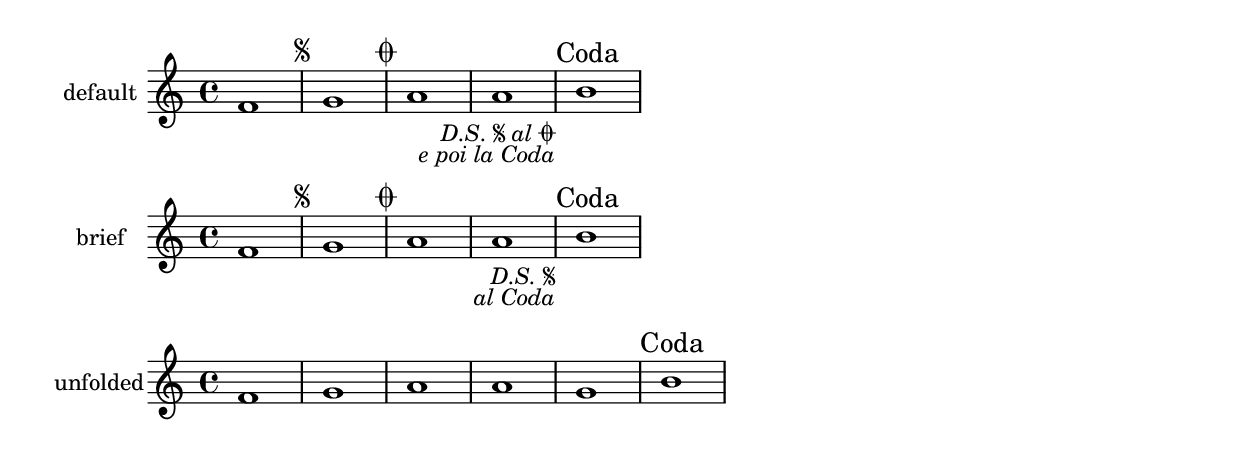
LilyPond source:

\version "2.23.6"

#(ly:set-option 'warning-as-error #t)

\header {
  texidoc="This tests @emph{D.S. al Coda} form and how it unfolds."
}

piece = \new Voice \fixed c' {
  f1
  \repeat segno 2 {
    g1
    \alternative {
      { a1 | 1 }
      <>
    }
  }
  \sectionLabel "Coda"
  b1
}

\new Score {
  \new Staff \with { instrumentName = "default" } \piece
}

\new Score \with {
  dalSegnoTextFormatter = #format-dal-segno-text-brief
} {
  \new Staff \with { instrumentName = "brief" } \piece
}

\new Score {
  \new Staff \with { instrumentName = "unfolded" } \unfoldRepeats \piece
}
